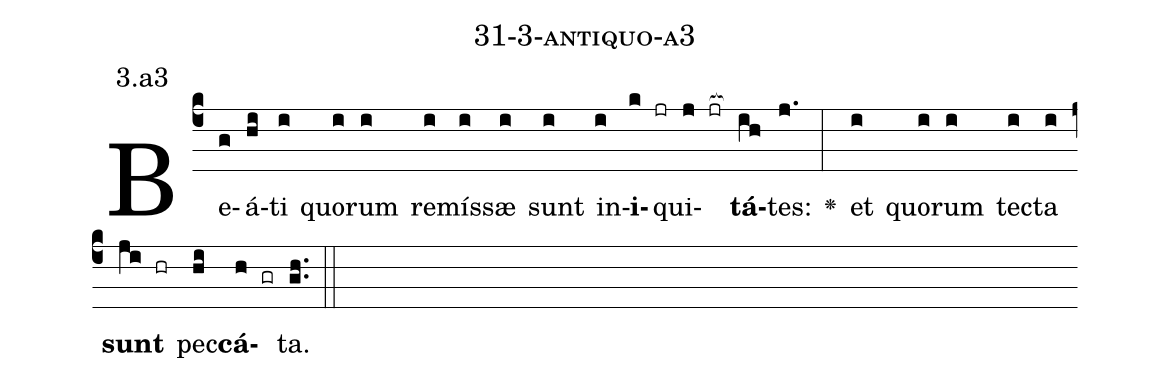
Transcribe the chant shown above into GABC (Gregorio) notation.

name: 31-3-antiquo-a3;
annotation: 3.a3;
%%
(c4)Be(g)á(hi)ti(i) quo(i)rum(i) re(i)mís(i)sæ(i) sunt(i) in(i)<b>i</b>(k jr)qui(j jr[ocb:1{])<b>tá</b>(ih[ocb:0}])tes:(j.) <v>\greheightstar</v>(:) et(i) quo(i)rum(i) tec(i)ta(i) <b>sunt</b>(ji hr) pec(hi)<b>cá</b>(h gr)ta.(gh..) (::)


%E(i) u(i) o(ji) u(hi) a(h) e.(gh..) (::)
